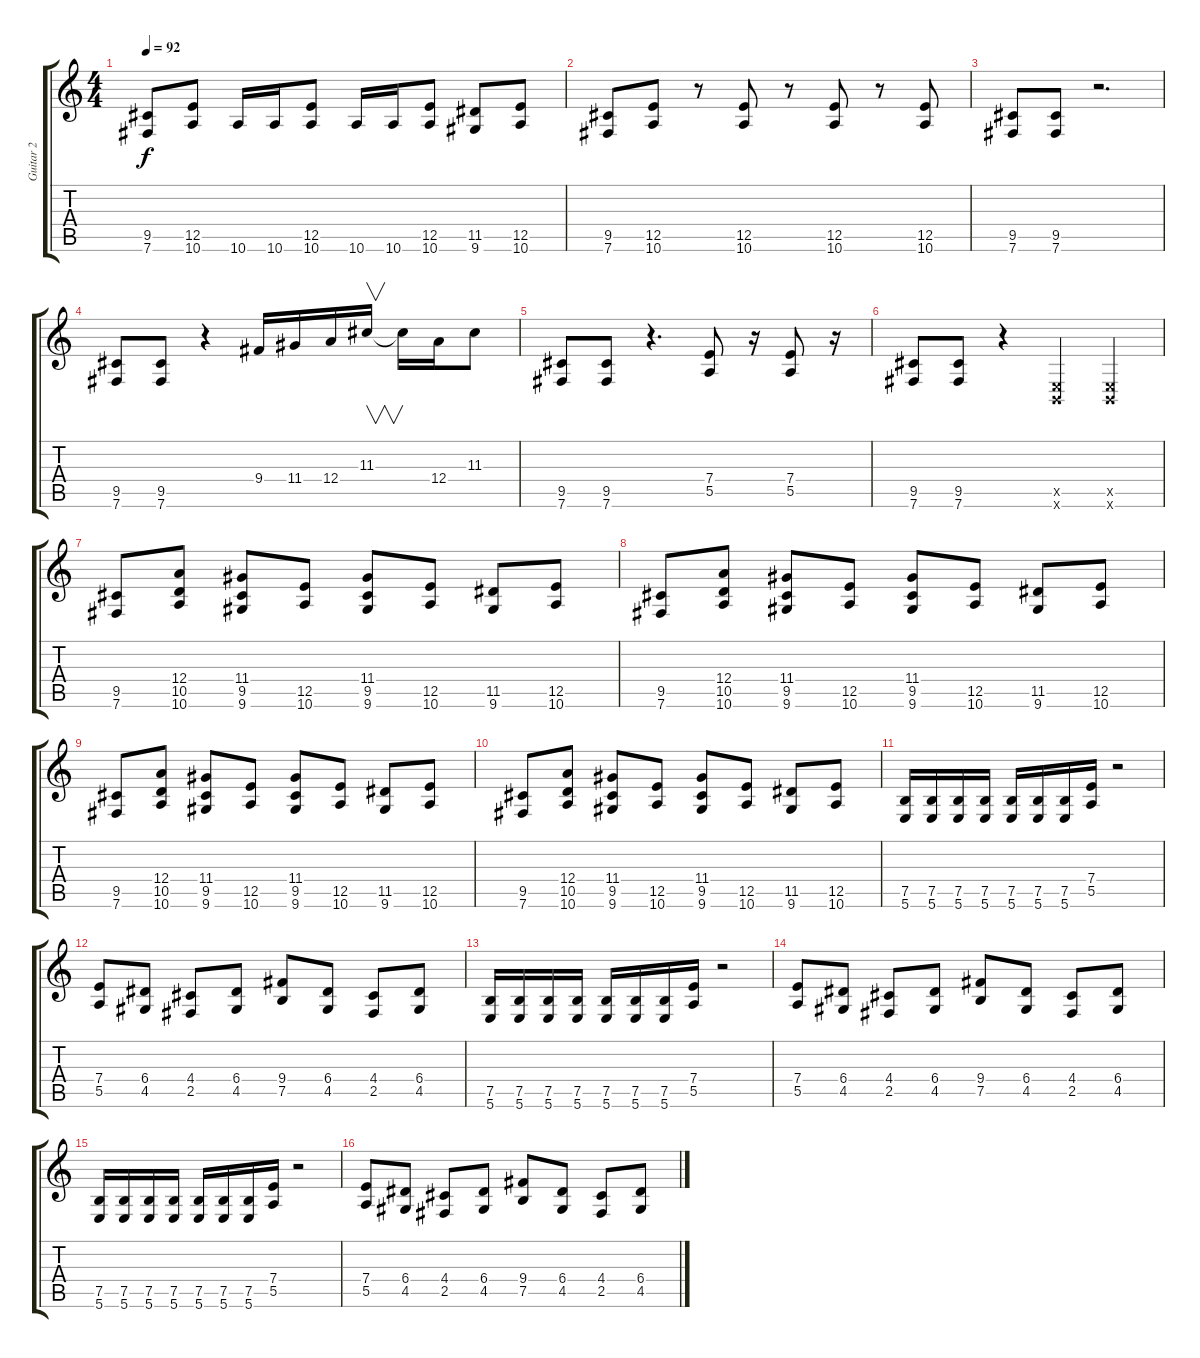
\track ("Guitar 2" "Guitar 2") {instrument distortionguitar}
\staff {score tabs}
\tuning (B3 Gb3 D3 A2 E2 B1) {hide}
\ts (4 4)
\tempo 92
\clef g2
\ks c
(9.5 7.6).8{dy f} (12.5 10.6).8 10.6.16 10.6.16 (12.5 10.6).8 10.6.16 10.6.16 (12.5 10.6).8 (11.5 9.6).8 (12.5 10.6).8 |
(9.5 7.6).8 (12.5 10.6).8 r.8 (12.5 10.6).8 r.8 (12.5 10.6).8 r.8 (12.5 10.6).8 |
(9.5 7.6).8 (9.5 7.6).8 r.2{d} |
(9.5 7.6).8 (9.5 7.6).8 r.4 9.4.16 11.4.16 12.4.16 11.3.16{v} 11.3{t}.16 12.4.16 11.3.8 |
(9.5 7.6).8 (9.5 7.6).8 r.4{d} (7.4 5.5).8 r.16 (7.4 5.5).8 r.16 |
(9.5 7.6).8 (9.5 7.6).8 r.4 (0.5{x} 0.6{x}).4 (0.5{x} 0.6{x}).4 |
(9.5 7.6).8 (12.4 10.5 10.6).8 (11.4 9.5 9.6).8 (12.5 10.6).8 (11.4 9.5 9.6).8 (12.5 10.6).8 (11.5 9.6).8 (12.5 10.6).8 |
(9.5 7.6).8 (12.4 10.5 10.6).8 (11.4 9.5 9.6).8 (12.5 10.6).8 (11.4 9.5 9.6).8 (12.5 10.6).8 (11.5 9.6).8 (12.5 10.6).8 |
(9.5 7.6).8 (12.4 10.5 10.6).8 (11.4 9.5 9.6).8 (12.5 10.6).8 (11.4 9.5 9.6).8 (12.5 10.6).8 (11.5 9.6).8 (12.5 10.6).8 |
(9.5 7.6).8 (12.4 10.5 10.6).8 (11.4 9.5 9.6).8 (12.5 10.6).8 (11.4 9.5 9.6).8 (12.5 10.6).8 (11.5 9.6).8 (12.5 10.6).8 |
(7.5 5.6).16 (7.5 5.6).16 (7.5 5.6).16 (7.5 5.6).16 (7.5 5.6).16 (7.5 5.6).16 (7.5 5.6).16 (7.4 5.5).16 r.2 |
(7.4 5.5).8 (6.4 4.5).8 (4.4 2.5).8 (6.4 4.5).8 (9.4 7.5).8 (6.4 4.5).8 (4.4 2.5).8 (6.4 4.5).8 |
(7.5 5.6).16 (7.5 5.6).16 (7.5 5.6).16 (7.5 5.6).16 (7.5 5.6).16 (7.5 5.6).16 (7.5 5.6).16 (7.4 5.5).16 r.2 |
(7.4 5.5).8 (6.4 4.5).8 (4.4 2.5).8 (6.4 4.5).8 (9.4 7.5).8 (6.4 4.5).8 (4.4 2.5).8 (6.4 4.5).8 |
(7.5 5.6).16 (7.5 5.6).16 (7.5 5.6).16 (7.5 5.6).16 (7.5 5.6).16 (7.5 5.6).16 (7.5 5.6).16 (7.4 5.5).16 r.2 |
(7.4 5.5).8 (6.4 4.5).8 (4.4 2.5).8 (6.4 4.5).8 (9.4 7.5).8 (6.4 4.5).8 (4.4 2.5).8 (6.4 4.5).8
